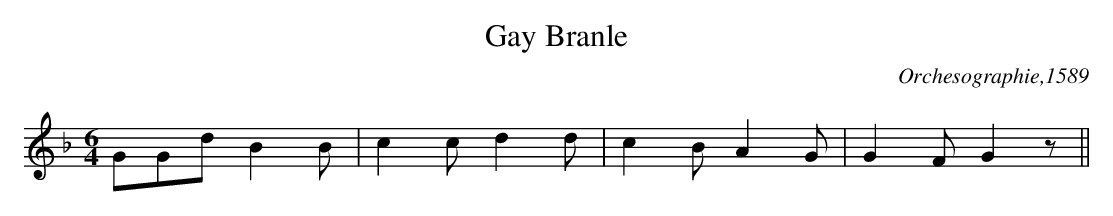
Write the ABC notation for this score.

X:1
T:Gay Branle
C:Orchesographie,1589
M:6/4
K:G dorian
GGd B2B | c2c d2d |c2B A2G | G2F G2 z ||
